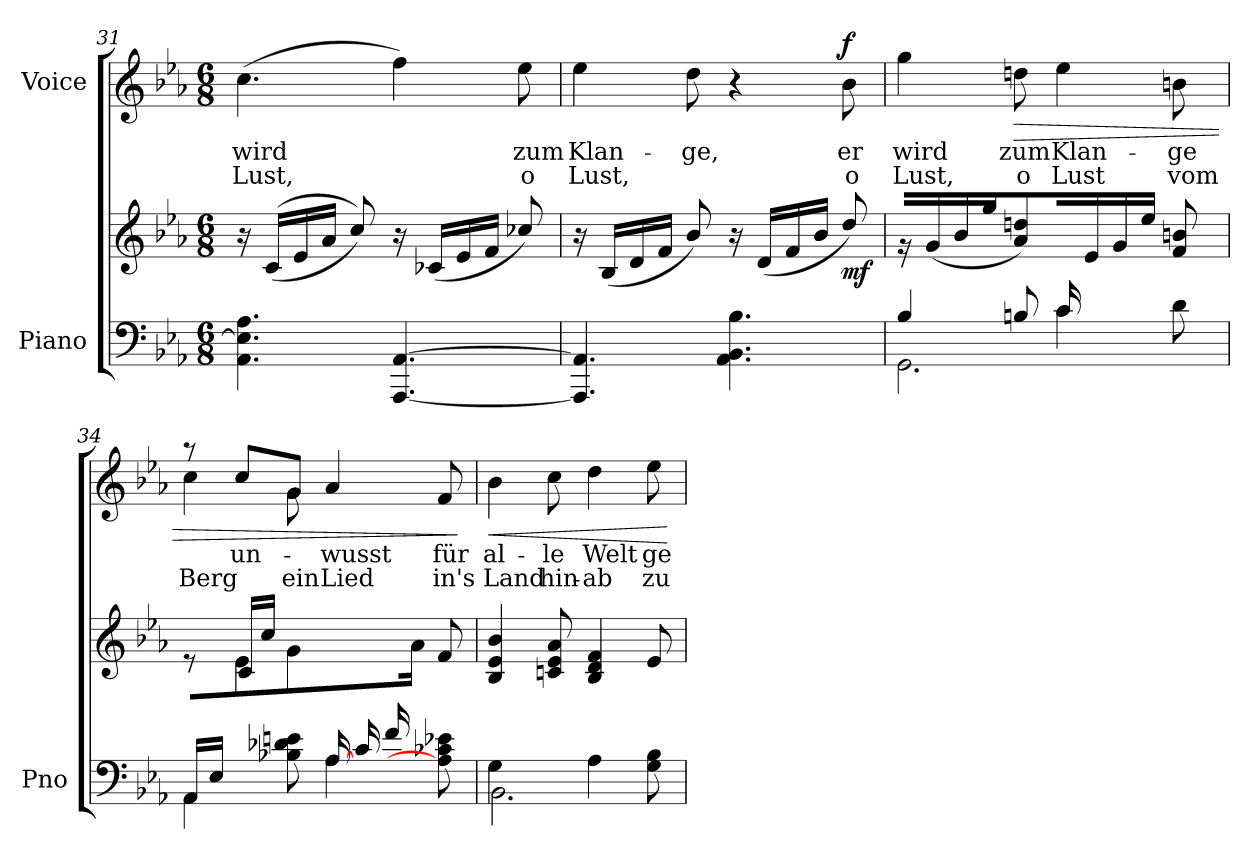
**kern	**kern	**dynam	**kern	**text	**text	**dynam
*part2	*part2	*part2	*part1	*part1	*part1	*part1
*staff3	*staff2	*staff2/3	*staff1	*staff1	*staff1	*staff1
*I"Piano	*	*	*I"Voice	*	*	*
*I'Pno	*	*	*	*	*	*
*clefF4	*clefG2	*	*clefG2	*	*	*
*k[b-e-a-]	*k[b-e-a-]	*	*k[b-e-a-]	*	*	*
*M6/8	*M6/8	*	*M6/8	*	*	*
=31	=31	=31	=31	=31	=31	=31
4.AA-\ 4.E-\] 4.A-\	16r	.	(4.cc\	wird	Lust,	.
.	((16c/LL	.	.	.	.	.
.	16e-/	.	.	.	.	.
.	16a-/JJ	.	.	.	.	.
.	8cc/))	.	.	.	.	.
[4.AAA-/ [4.AA-/	16r	.	4ff\)	.	.	.
.	(16c-X/LL	.	.	.	.	.
.	16e-/	.	.	.	.	.
.	16f/JJ	.	.	.	.	.
.	8cc-X/)	.	8ee-\	zum	o	.
=32	=32	=32	=32	=32	=32	=32
4.AAA-/] 4.AA-/]	16r	.	4ee-\	Klan-	Lust,	.
.	(16B-/LL	.	.	.	.	.
.	16d/	.	.	.	.	.
.	16f/JJ	.	.	.	.	.
.	8b-/)	.	8dd\	-ge,	.	.
4.AA-\ 4.BB-\ 4.B-\	16r	.	4r	.	.	.
.	(16d/LL	.	.	.	.	.
.	16f/	.	.	.	.	.
.	16b-/JJ	.	.	.	.	.
!	!	!LO:DY:b	!	!	!	!LO:DY:b
.	8dd/)	mf	8b-\	er	o	f
=33	=33	=33	=33	=33	=33	=33
*^	*	*	*	*	*	*
*	*^	*	*	*	*	*	*
4.ryy	4B-/	2.GG\	16r	.	4gg\	wird	Lust,	.
.	.	.	(16g/LL	.	.	.	.	.
.	.	.	16b-/	.	.	.	.	.
.	.	.	16gg/JJ	.	.	.	.	.
!	!	!	!	!	!	!	!	!LO:HP:b
.	8Bn/	.	8a-/ 8ddn/)	.	8ddn\	zum	o	>
(16c/LL	4c\	.	16ryy	.	4ee-\	Klan-	Lust	.
4ryy	.	.	16e-\	.	.	.	.	.
.	.	.	16g\	.	.	.	.	.
.	.	.	16ee-\JJ	.	.	.	.	.
.	8d\	.	8f/ 8bn/)	.	8bn\	-ge	vom	.
16ryy	.	.	.	.	.	.	.	.
=34	=34	=34	=34	=34	=34	=34	=34	=34
*	*	*	*^	*	*^	*	*	*
4.ryy	16AA-/LL	4AA-\	8r	8ryy	.	8r	4cc\	.	Berg	.
.	16E-/JJ	.	.	.	.	.	.	.	.	.
.	8ryy	.	8e-\	16c/LL	.	8cc/L	.	un-	.	.
.	.	.	.	16cc/JJ	.	.	.	.	.	.
.	8B-X\ 8d-X\ 8en\	8ryy	8g/	2ryy	.	8g/J	8g\	.	ein	.
([16A-/LL	8ryy	4A-\	8.ryy	.	.	4a-/	4.ryy	-wusst	Lied	.
16c/	.	.	.	.	.	.	.	.	.	.
16f/	8ryy	.	.	.	.	.	.	.	.	.
8.ryy	.	.	16a-\JJ	.	.	.	.	.	.	.
.	8A-\] 8c-X\ 8e-X\	8ryy	8f/)	.	.	8f/	.	für	in's	.
*v	*v	*v	*	*	*	*v	*v	*	*	*
*	*v	*v	*	*	*	*	*
.	.	.	.	.	.	]
=35	=35	=35	=35	=35	=35	=35
*^	*	*	*	*	*	*
*	*^	*	*	*	*	*	*
!	!	!	!	!	!	!	!	!LO:HP:b
4G\	2.ryy	2.BB-\	4B-/ 4e-/ 4b-/	.	4b-\	al-	Land	<
8ryy	.	.	8cn/ 8e-/ 8a-/	.	8cc\	-le	hin-	.
4A-\	.	.	4B-/ 4d/ 4f/	.	4dd\	Welt	-ab	.
8G\ 8B-\	.	.	8e-/	.	8ee-\	ge-	zu	.
*v	*v	*v	*	*	*	*	*	*
.	.	.	.	.	.	[
=	=	=	=	=	=	=
*-	*-	*-	*-	*-	*-	*-
